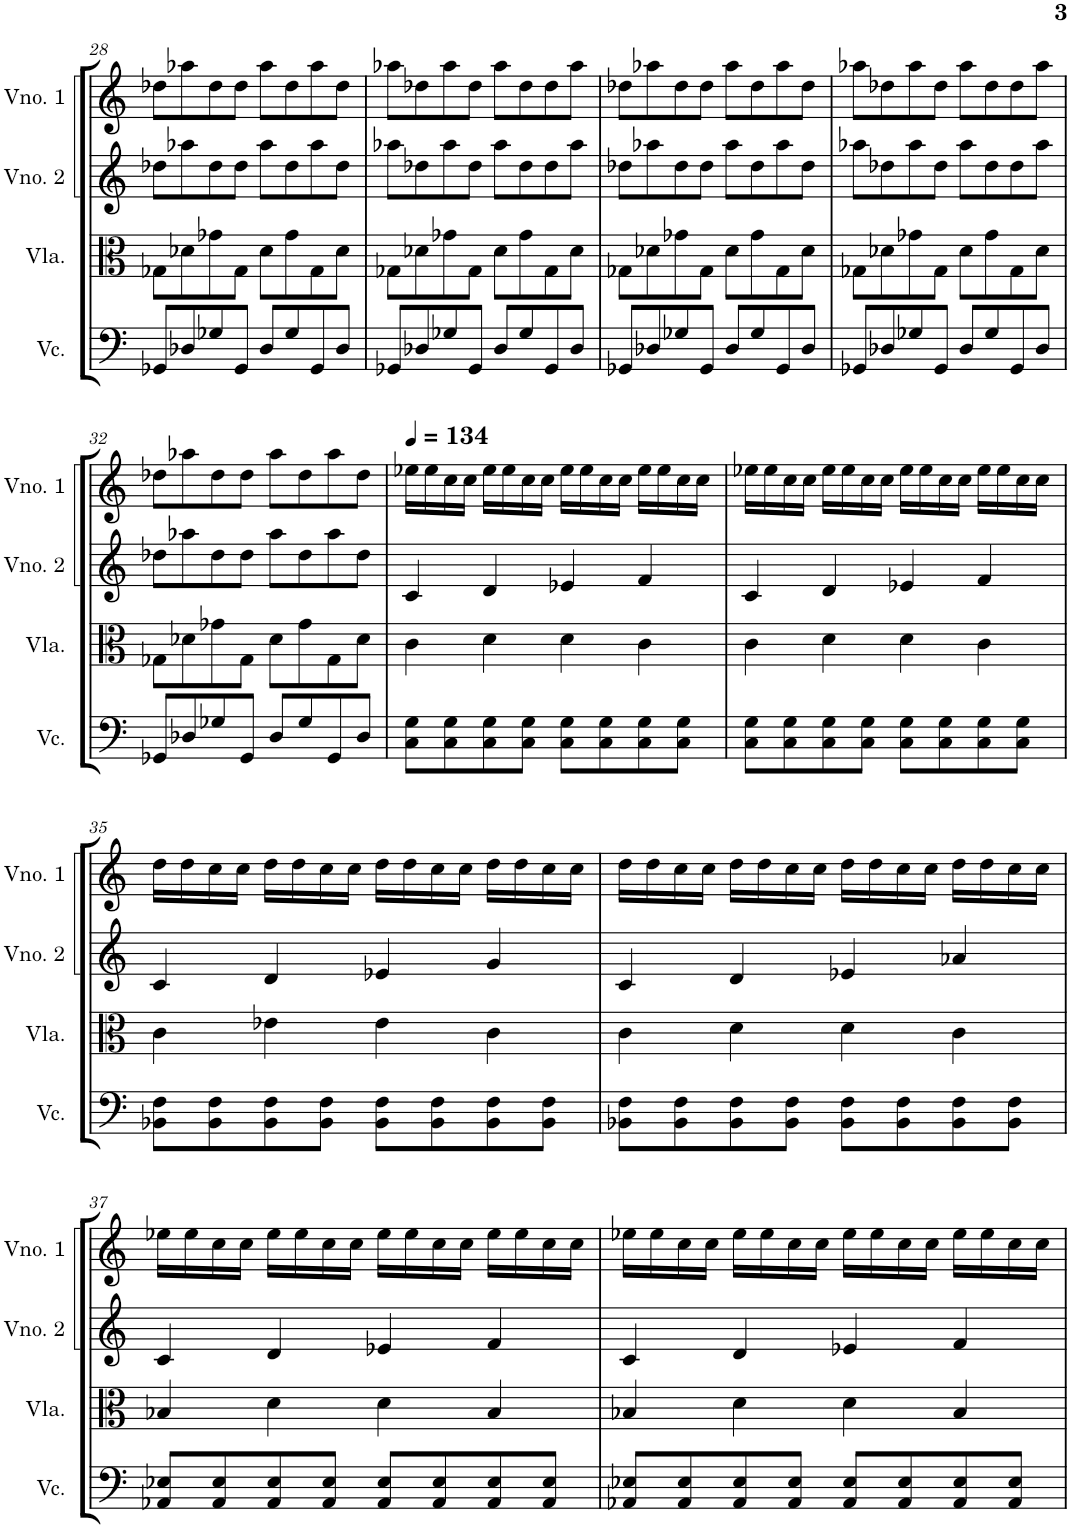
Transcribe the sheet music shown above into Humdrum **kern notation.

**kern	**kern	**kern	**kern
*part4	*part3	*part2	*part1
*staff4	*staff3	*staff2	*staff1
*I"Violoncelo	*I"Viola	*I"Violino 2	*I"Violino 1
*I'Vc.	*I'Vla.	*I'Vno. 2	*I'Vno. 1
!!LO:PB:g=z
*clefF4	*clefC3	*clefG2	*clefG2
*k[]	*k[]	*k[]	*k[]
*M4/4	*M4/4	*M4/4	*M4/4
=28	=28	=28	=28
8GG-X/L	8G-X\L	8dd-X\L	8dd-X\L
8D-X/	8d-X\	8aa-X\	8aa-X\
8G-X/	8g-X\	8dd-\	8dd-\
8GG-/J	8G-\J	8dd-\J	8dd-\J
8D-/L	8d-\L	8aa-\L	8aa-\L
8G-/	8g-\	8dd-\	8dd-\
8GG-/	8G-\	8aa-\	8aa-\
8D-/J	8d-\J	8dd-\J	8dd-\J
=29	=29	=29	=29
8GG-X/L	8G-X\L	8aa-X\L	8aa-X\L
8D-X/	8d-X\	8dd-X\	8dd-X\
8G-X/	8g-X\	8aa-\	8aa-\
8GG-/J	8G-\J	8dd-\J	8dd-\J
8D-/L	8d-\L	8aa-\L	8aa-\L
8G-/	8g-\	8dd-\	8dd-\
8GG-/	8G-\	8dd-\	8dd-\
8D-/J	8d-\J	8aa-\J	8aa-\J
=30	=30	=30	=30
8GG-X/L	8G-X\L	8dd-X\L	8dd-X\L
8D-X/	8d-X\	8aa-X\	8aa-X\
8G-X/	8g-X\	8dd-\	8dd-\
8GG-/J	8G-\J	8dd-\J	8dd-\J
8D-/L	8d-\L	8aa-\L	8aa-\L
8G-/	8g-\	8dd-\	8dd-\
8GG-/	8G-\	8aa-\	8aa-\
8D-/J	8d-\J	8dd-\J	8dd-\J
=31	=31	=31	=31
8GG-X/L	8G-X\L	8aa-X\L	8aa-X\L
8D-X/	8d-X\	8dd-X\	8dd-X\
8G-X/	8g-X\	8aa-\	8aa-\
8GG-/J	8G-\J	8dd-\J	8dd-\J
8D-/L	8d-\L	8aa-\L	8aa-\L
8G-/	8g-\	8dd-\	8dd-\
8GG-/	8G-\	8dd-\	8dd-\
8D-/J	8d-\J	8aa-\J	8aa-\J
!!LO:LB:g=z
=32	=32	=32	=32
8GG-X/L	8G-X\L	8dd-X\L	8dd-X\L
8D-X/	8d-X\	8aa-X\	8aa-X\
8G-X/	8g-X\	8dd-\	8dd-\
8GG-/J	8G-\J	8dd-\J	8dd-\J
8D-/L	8d-\L	8aa-\L	8aa-\L
8G-/	8g-\	8dd-\	8dd-\
8GG-/	8G-\	8aa-\	8aa-\
8D-/J	8d-\J	8dd-\J	8dd-\J
=33	=33	=33	=33
*	*	*	*MM134
8C\ 8G\L	4c\	4c/	16ee-X\LL
.	.	.	16ee-\
8C\ 8G\	.	.	16cc\
.	.	.	16cc\JJ
8C\ 8G\	4d\	4d/	16ee-\LL
.	.	.	16ee-\
8C\ 8G\J	.	.	16cc\
.	.	.	16cc\JJ
8C\ 8G\L	4d\	4e-X/	16ee-\LL
.	.	.	16ee-\
8C\ 8G\	.	.	16cc\
.	.	.	16cc\JJ
8C\ 8G\	4c\	4f/	16ee-\LL
.	.	.	16ee-\
8C\ 8G\J	.	.	16cc\
.	.	.	16cc\JJ
=34	=34	=34	=34
8C\ 8G\L	4c\	4c/	16ee-X\LL
.	.	.	16ee-\
8C\ 8G\	.	.	16cc\
.	.	.	16cc\JJ
8C\ 8G\	4d\	4d/	16ee-\LL
.	.	.	16ee-\
8C\ 8G\J	.	.	16cc\
.	.	.	16cc\JJ
8C\ 8G\L	4d\	4e-X/	16ee-\LL
.	.	.	16ee-\
8C\ 8G\	.	.	16cc\
.	.	.	16cc\JJ
8C\ 8G\	4c\	4f/	16ee-\LL
.	.	.	16ee-\
8C\ 8G\J	.	.	16cc\
.	.	.	16cc\JJ
!!LO:LB:g=z
=35	=35	=35	=35
8BB-X\ 8F\L	4c\	4c/	16dd\LL
.	.	.	16dd\
8BB-\ 8F\	.	.	16cc\
.	.	.	16cc\JJ
8BB-\ 8F\	4e-X\	4d/	16dd\LL
.	.	.	16dd\
8BB-\ 8F\J	.	.	16cc\
.	.	.	16cc\JJ
8BB-\ 8F\L	4e-\	4e-X/	16dd\LL
.	.	.	16dd\
8BB-\ 8F\	.	.	16cc\
.	.	.	16cc\JJ
8BB-\ 8F\	4c\	4g/	16dd\LL
.	.	.	16dd\
8BB-\ 8F\J	.	.	16cc\
.	.	.	16cc\JJ
=36	=36	=36	=36
8BB-X\ 8F\L	4c\	4c/	16dd\LL
.	.	.	16dd\
8BB-\ 8F\	.	.	16cc\
.	.	.	16cc\JJ
8BB-\ 8F\	4d\	4d/	16dd\LL
.	.	.	16dd\
8BB-\ 8F\J	.	.	16cc\
.	.	.	16cc\JJ
8BB-\ 8F\L	4d\	4e-X/	16dd\LL
.	.	.	16dd\
8BB-\ 8F\	.	.	16cc\
.	.	.	16cc\JJ
8BB-\ 8F\	4c\	4a-X/	16dd\LL
.	.	.	16dd\
8BB-\ 8F\J	.	.	16cc\
.	.	.	16cc\JJ
!!LO:LB:g=z
=37	=37	=37	=37
8AA-X/ 8E-X/L	4B-X/	4c/	16ee-X\LL
.	.	.	16ee-\
8AA-/ 8E-/	.	.	16cc\
.	.	.	16cc\JJ
8AA-/ 8E-/	4d\	4d/	16ee-\LL
.	.	.	16ee-\
8AA-/ 8E-/J	.	.	16cc\
.	.	.	16cc\JJ
8AA-/ 8E-/L	4d\	4e-X/	16ee-\LL
.	.	.	16ee-\
8AA-/ 8E-/	.	.	16cc\
.	.	.	16cc\JJ
8AA-/ 8E-/	4B-/	4f/	16ee-\LL
.	.	.	16ee-\
8AA-/ 8E-/J	.	.	16cc\
.	.	.	16cc\JJ
=38	=38	=38	=38
8AA-X/ 8E-X/L	4B-X/	4c/	16ee-X\LL
.	.	.	16ee-\
8AA-/ 8E-/	.	.	16cc\
.	.	.	16cc\JJ
8AA-/ 8E-/	4d\	4d/	16ee-\LL
.	.	.	16ee-\
8AA-/ 8E-/J	.	.	16cc\
.	.	.	16cc\JJ
8AA-/ 8E-/L	4d\	4e-X/	16ee-\LL
.	.	.	16ee-\
8AA-/ 8E-/	.	.	16cc\
.	.	.	16cc\JJ
8AA-/ 8E-/	4B-/	4f/	16ee-\LL
.	.	.	16ee-\
8AA-/ 8E-/J	.	.	16cc\
.	.	.	16cc\JJ
=	=	=	=
*-	*-	*-	*-
